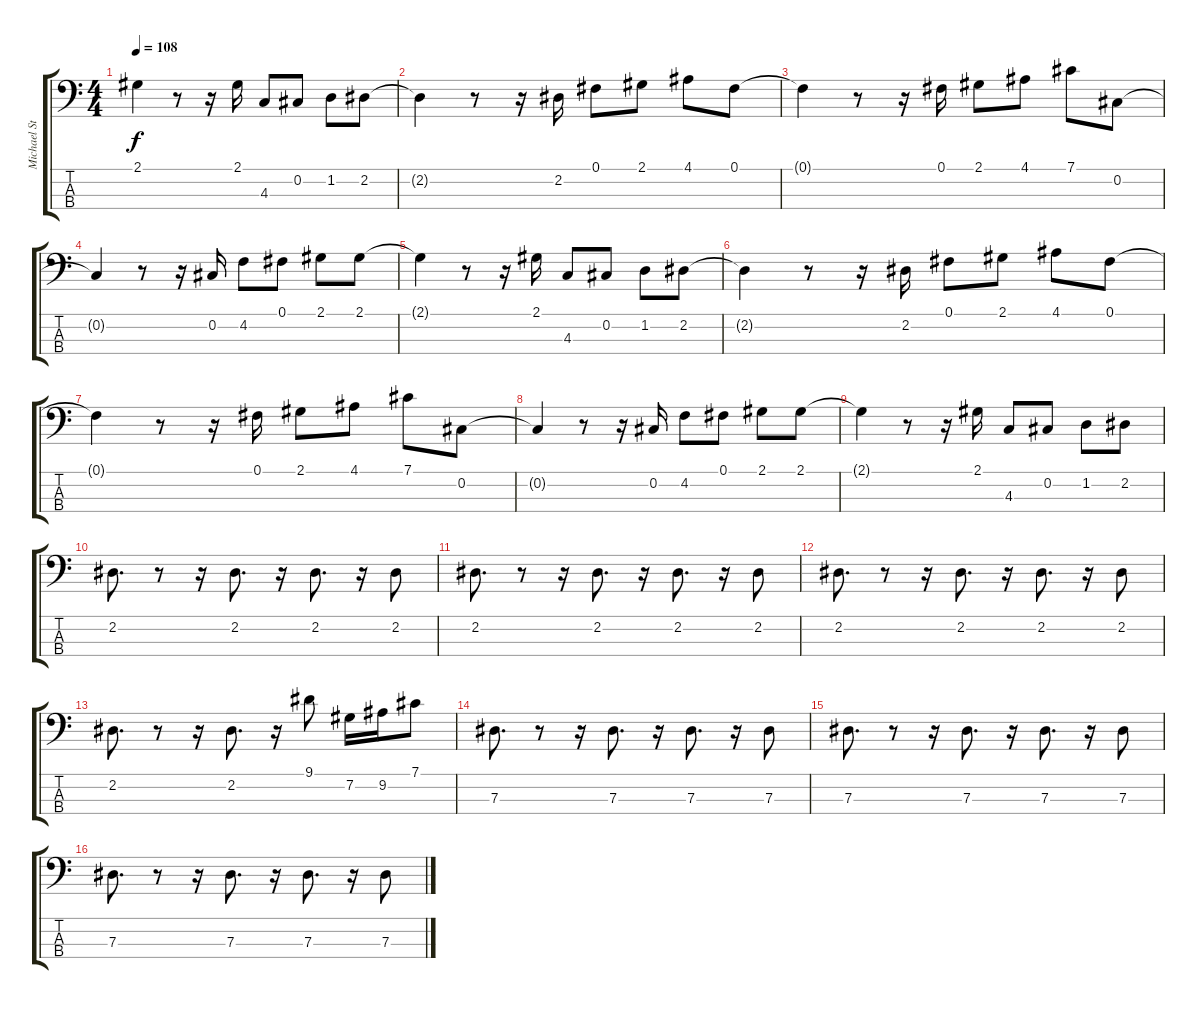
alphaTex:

\track ("Michael Starr - Bass" "Michael St") {instrument electricbassfinger}
\staff {score tabs}
\tuning (Gb2 Db2 Ab1 Eb1) {hide}
\ts (4 4)
\tempo 108
\clef f4
\ks c
2.1{t}.4{dy f} r.8 r.16 2.1.16 4.3.8 0.2.8 1.2.8 2.2.8 |
2.2{t}.4 r.8 r.16 2.2.16 0.1.8 2.1.8 4.1.8 0.1.8 |
0.1{t}.4 r.8 r.16 0.1.16 2.1.8 4.1.8 7.1.8 0.2.8 |
0.2{t}.4 r.8 r.16 0.2.16 4.2.8 0.1.8 2.1.8 2.1.8 |
2.1{t}.4 r.8 r.16 2.1.16 4.3.8 0.2.8 1.2.8 2.2.8 |
2.2{t}.4 r.8 r.16 2.2.16 0.1.8 2.1.8 4.1.8 0.1.8 |
0.1{t}.4 r.8 r.16 0.1.16 2.1.8 4.1.8 7.1.8 0.2.8 |
0.2{t}.4 r.8 r.16 0.2.16 4.2.8 0.1.8 2.1.8 2.1.8 |
2.1{t}.4 r.8 r.16 2.1.16 4.3.8 0.2.8 1.2.8 2.2.8 |
2.2.8{d} r.8 r.16 2.2.8{d} r.16 2.2.8{d} r.16 2.2.8 |
2.2.8{d} r.8 r.16 2.2.8{d} r.16 2.2.8{d} r.16 2.2.8 |
2.2.8{d} r.8 r.16 2.2.8{d} r.16 2.2.8{d} r.16 2.2.8 |
2.2.8{d} r.8 r.16 2.2.8{d} r.16 9.1.8 7.2.16 9.2.16 7.1.8 |
7.3.8{d} r.8 r.16 7.3.8{d} r.16 7.3.8{d} r.16 7.3.8 |
7.3.8{d} r.8 r.16 7.3.8{d} r.16 7.3.8{d} r.16 7.3.8 |
7.3.8{d} r.8 r.16 7.3.8{d} r.16 7.3.8{d} r.16 7.3.8
